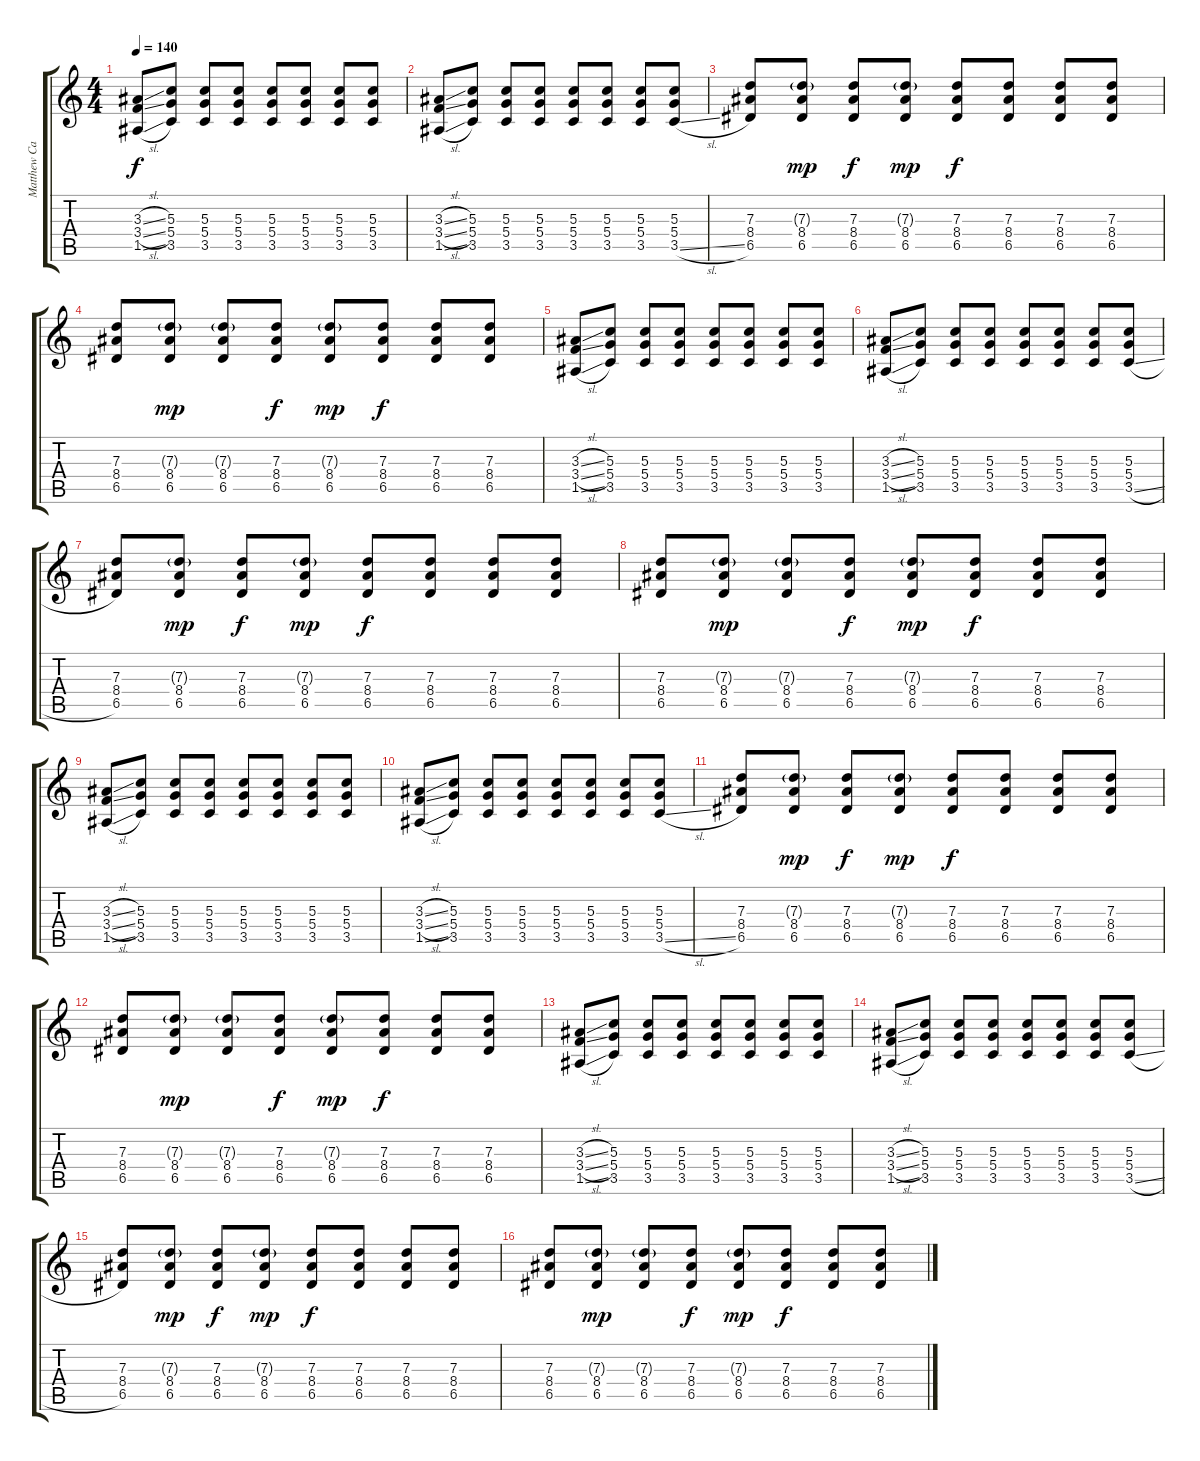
\track ("Matthew Caws" "Matthew Ca") {instrument acousticguitarsteel}
\staff {score tabs}
\tuning (E4 B3 G3 D3 A2 D2) {hide}
\ts (4 4)
\tempo 140
\clef g2
\ks c
(3.3{sl} 3.4{sl} 1.5{sl}).8{dy f instrument acousticguitarsteel} (5.3 5.4 3.5).8 (5.3 5.4 3.5).8 (5.3 5.4 3.5).8 (5.3 5.4 3.5).8 (5.3 5.4 3.5).8 (5.3 5.4 3.5).8 (5.3 5.4 3.5).8 |
(3.3{sl} 3.4{sl} 1.5{sl}).8 (5.3 5.4 3.5).8 (5.3 5.4 3.5).8 (5.3 5.4 3.5).8 (5.3 5.4 3.5).8 (5.3 5.4 3.5).8 (5.3 5.4 3.5).8 (5.3 5.4 3.5{sl}).8 |
(7.3 8.4 6.5).8 (7.3{g} 8.4 6.5).8{dy mp} (7.3 8.4 6.5).8{dy f} (7.3{g} 8.4 6.5).8{dy mp} (7.3 8.4 6.5).8{dy f} (7.3 8.4 6.5).8 (7.3 8.4 6.5).8 (7.3 8.4 6.5).8 |
(7.3 8.4 6.5).8 (7.3{g} 8.4 6.5).8{dy mp} (7.3{g} 8.4 6.5).8 (7.3 8.4 6.5).8{dy f} (7.3{g} 8.4 6.5).8{dy mp} (7.3 8.4 6.5).8{dy f} (7.3 8.4 6.5).8 (7.3 8.4 6.5).8 |
(3.3{sl} 3.4{sl} 1.5{sl}).8 (5.3 5.4 3.5).8 (5.3 5.4 3.5).8 (5.3 5.4 3.5).8 (5.3 5.4 3.5).8 (5.3 5.4 3.5).8 (5.3 5.4 3.5).8 (5.3 5.4 3.5).8 |
(3.3{sl} 3.4{sl} 1.5{sl}).8 (5.3 5.4 3.5).8 (5.3 5.4 3.5).8 (5.3 5.4 3.5).8 (5.3 5.4 3.5).8 (5.3 5.4 3.5).8 (5.3 5.4 3.5).8 (5.3 5.4 3.5{sl}).8 |
(7.3 8.4 6.5).8 (7.3{g} 8.4 6.5).8{dy mp} (7.3 8.4 6.5).8{dy f} (7.3{g} 8.4 6.5).8{dy mp} (7.3 8.4 6.5).8{dy f} (7.3 8.4 6.5).8 (7.3 8.4 6.5).8 (7.3 8.4 6.5).8 |
(7.3 8.4 6.5).8 (7.3{g} 8.4 6.5).8{dy mp} (7.3{g} 8.4 6.5).8 (7.3 8.4 6.5).8{dy f} (7.3{g} 8.4 6.5).8{dy mp} (7.3 8.4 6.5).8{dy f} (7.3 8.4 6.5).8 (7.3 8.4 6.5).8 |
(3.3{sl} 3.4{sl} 1.5{sl}).8 (5.3 5.4 3.5).8 (5.3 5.4 3.5).8 (5.3 5.4 3.5).8 (5.3 5.4 3.5).8 (5.3 5.4 3.5).8 (5.3 5.4 3.5).8 (5.3 5.4 3.5).8 |
(3.3{sl} 3.4{sl} 1.5{sl}).8 (5.3 5.4 3.5).8 (5.3 5.4 3.5).8 (5.3 5.4 3.5).8 (5.3 5.4 3.5).8 (5.3 5.4 3.5).8 (5.3 5.4 3.5).8 (5.3 5.4 3.5{sl}).8 |
(7.3 8.4 6.5).8 (7.3{g} 8.4 6.5).8{dy mp} (7.3 8.4 6.5).8{dy f} (7.3{g} 8.4 6.5).8{dy mp} (7.3 8.4 6.5).8{dy f} (7.3 8.4 6.5).8 (7.3 8.4 6.5).8 (7.3 8.4 6.5).8 |
(7.3 8.4 6.5).8 (7.3{g} 8.4 6.5).8{dy mp} (7.3{g} 8.4 6.5).8 (7.3 8.4 6.5).8{dy f} (7.3{g} 8.4 6.5).8{dy mp} (7.3 8.4 6.5).8{dy f} (7.3 8.4 6.5).8 (7.3 8.4 6.5).8 |
(3.3{sl} 3.4{sl} 1.5{sl}).8 (5.3 5.4 3.5).8 (5.3 5.4 3.5).8 (5.3 5.4 3.5).8 (5.3 5.4 3.5).8 (5.3 5.4 3.5).8 (5.3 5.4 3.5).8 (5.3 5.4 3.5).8 |
(3.3{sl} 3.4{sl} 1.5{sl}).8 (5.3 5.4 3.5).8 (5.3 5.4 3.5).8 (5.3 5.4 3.5).8 (5.3 5.4 3.5).8 (5.3 5.4 3.5).8 (5.3 5.4 3.5).8 (5.3 5.4 3.5{sl}).8 |
(7.3 8.4 6.5).8 (7.3{g} 8.4 6.5).8{dy mp} (7.3 8.4 6.5).8{dy f} (7.3{g} 8.4 6.5).8{dy mp} (7.3 8.4 6.5).8{dy f} (7.3 8.4 6.5).8 (7.3 8.4 6.5).8 (7.3 8.4 6.5).8 |
(7.3 8.4 6.5).8 (7.3{g} 8.4 6.5).8{dy mp} (7.3{g} 8.4 6.5).8 (7.3 8.4 6.5).8{dy f} (7.3{g} 8.4 6.5).8{dy mp} (7.3 8.4 6.5).8{dy f} (7.3 8.4 6.5).8 (7.3 8.4 6.5).8
